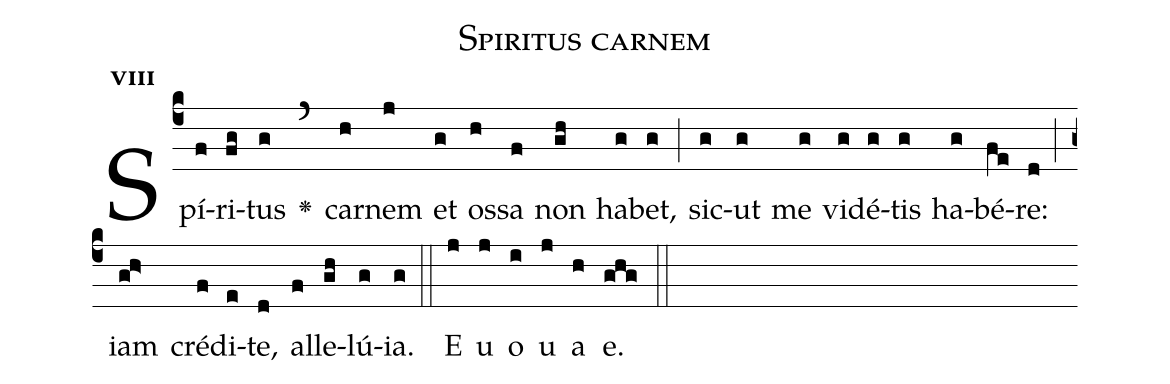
name:Spiritus carnem;
office-part:Antiphona;
mode:8;
%%
initial-style: 1;
name: Spiritus carnem
book: Antiphonae & Responsoria/Tomus II, p. 178;
occasion: Hebdomada III Paschae Dominica;
office-part: Laudes Ant E;
user-notes: ;
commentary: ;
annotation: 8g2;
centering-scheme: english;
fontsize: 12;
font: OFLSortsMillGoudy;
height: 11;
width: 4.5;
%%
(c4)Spí(f)ri(fg)tus(g) <v>\greheightstar</v>(`) car(h)nem(j) et(g) os(h)sa(f) non(gh) ha(g)bet,(g) (;) sic(g)ut(g) me(g) vi(g)dé(g)tis(g) ha(g)bé(fe)re:(d) (;) iam(gh>) cré(f)di(e)te,(d) al(f)le(gh)lú(g)ia.(g) (::)
E(j) u(j) o(i) u(j) a(h) e.(ghg) (::)
